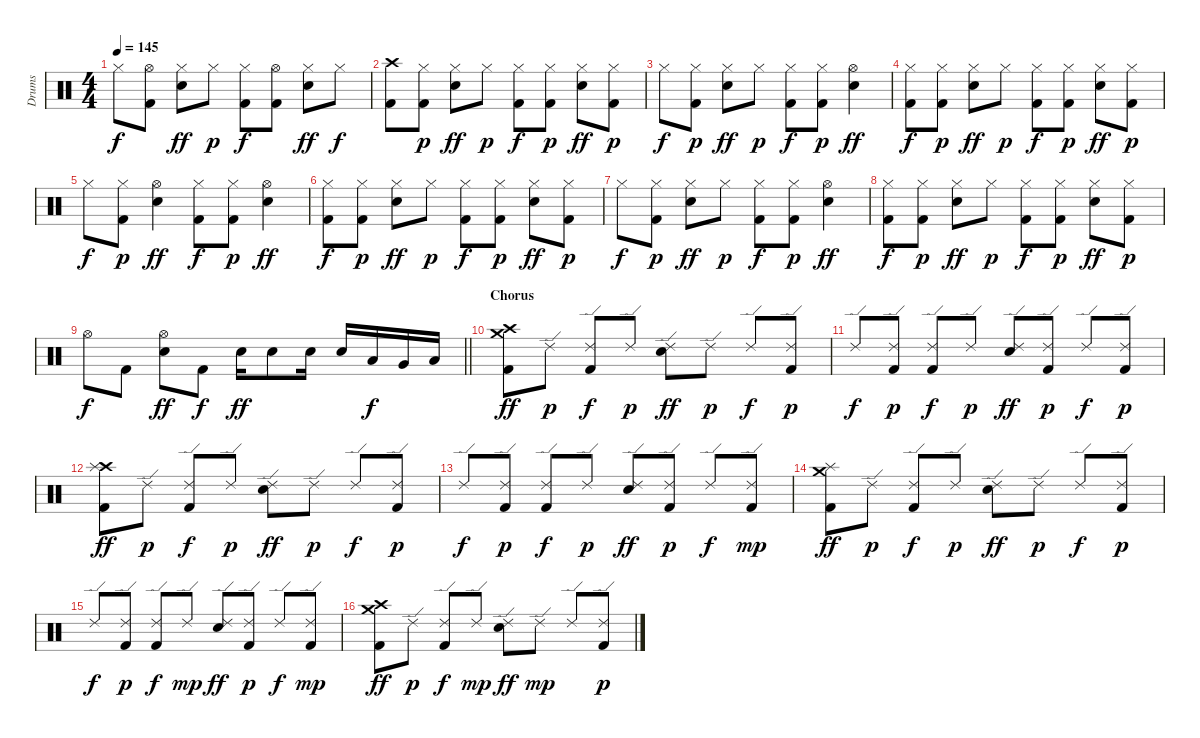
\track ("Drums" "Drums") {instrument percussion}
\staff {score}
\articulation defaults
\ts (4 4)
\tempo 145
\clef neutral
\ks c "Hi-Hat (closed)".8{dy f}
("Hi-Hat (open)" "Kick (hit) 2").8 ("Hi-Hat (closed)" "Snare (hit) 2").8{dy ff} "Hi-Hat (closed)".8{dy p} ("Hi-Hat (closed)" "Kick (hit) 2").8{dy f} ("Hi-Hat (open)" "Kick (hit) 2").8 ("Hi-Hat (closed)" "Snare (hit) 2").8{dy ff} "Hi-Hat (closed)".8{dy f} |
("Crash high (hit)" "Kick (hit) 2").8 ("Hi-Hat (closed)" "Kick (hit) 2").8{dy p} ("Hi-Hat (closed)" "Snare (hit) 2").8{dy ff} "Hi-Hat (closed)".8{dy p} ("Hi-Hat (closed)" "Kick (hit) 2").8{dy f} ("Hi-Hat (closed)" "Kick (hit) 2").8{dy p} ("Hi-Hat (closed)" "Snare (hit) 2").8{dy ff} ("Hi-Hat (closed)" "Kick (hit) 2").8{dy p} |
"Hi-Hat (closed)".8{dy f} ("Hi-Hat (closed)" "Kick (hit) 2").8{dy p} ("Hi-Hat (closed)" "Snare (hit) 2").8{dy ff} "Hi-Hat (closed)".8{dy p} ("Hi-Hat (closed)" "Kick (hit) 2").8{dy f} ("Hi-Hat (closed)" "Kick (hit) 2").8{dy p} ("Hi-Hat (open)" "Snare (hit) 2").4{dy ff} |
("Hi-Hat (closed)" "Kick (hit) 2").8{dy f} ("Hi-Hat (closed)" "Kick (hit) 2").8{dy p} ("Hi-Hat (closed)" "Snare (hit) 2").8{dy ff} "Hi-Hat (closed)".8{dy p} ("Hi-Hat (closed)" "Kick (hit) 2").8{dy f} ("Hi-Hat (closed)" "Kick (hit) 2").8{dy p} ("Hi-Hat (closed)" "Snare (hit) 2").8{dy ff} ("Hi-Hat (closed)" "Kick (hit) 2").8{dy p} |
"Hi-Hat (closed)".8{dy f} ("Hi-Hat (closed)" "Kick (hit) 2").8{dy p} ("Hi-Hat (open)" "Snare (hit) 2").4{dy ff} ("Hi-Hat (closed)" "Kick (hit) 2").8{dy f} ("Hi-Hat (closed)" "Kick (hit) 2").8{dy p} ("Hi-Hat (open)" "Snare (hit) 2").4{dy ff} |
("Hi-Hat (closed)" "Kick (hit) 2").8{dy f} ("Hi-Hat (closed)" "Kick (hit) 2").8{dy p} ("Hi-Hat (closed)" "Snare (hit) 2").8{dy ff} "Hi-Hat (closed)".8{dy p} ("Hi-Hat (closed)" "Kick (hit) 2").8{dy f} ("Hi-Hat (closed)" "Kick (hit) 2").8{dy p} ("Hi-Hat (closed)" "Snare (hit) 2").8{dy ff} ("Hi-Hat (closed)" "Kick (hit) 2").8{dy p} |
"Hi-Hat (closed)".8{dy f} ("Hi-Hat (closed)" "Kick (hit) 2").8{dy p} ("Hi-Hat (closed)" "Snare (hit) 2").8{dy ff} "Hi-Hat (closed)".8{dy p} ("Hi-Hat (closed)" "Kick (hit) 2").8{dy f} ("Hi-Hat (closed)" "Kick (hit) 2").8{dy p} ("Hi-Hat (open)" "Snare (hit) 2").4{dy ff} |
("Hi-Hat (closed)" "Kick (hit) 2").8{dy f} ("Hi-Hat (closed)" "Kick (hit) 2").8{dy p} ("Hi-Hat (closed)" "Snare (hit) 2").8{dy ff} "Hi-Hat (closed)".8{dy p} ("Hi-Hat (closed)" "Kick (hit) 2").8{dy f} ("Hi-Hat (closed)" "Kick (hit) 2").8{dy p} ("Hi-Hat (closed)" "Snare (hit) 2").8{dy ff} ("Hi-Hat (closed)" "Kick (hit) 2").8{dy p} |
\barLineRight lightlight "Hi-Hat (open)".8{dy f} "Kick (hit) 2".8
("Hi-Hat (open)" "Snare (hit) 2").8{dy ff} "Kick (hit) 2".8{dy f} "Snare (hit) 2".16{dy ff} "Snare (hit) 2".8 "Snare (hit) 2".16 "Snare (hit) 2".16 "Low Tom (hit)".16{dy f} "Very Low Tom (hit)".16 "Low Floor Tom (hit)".16 |
\section ("" "Chorus")
("Crash high (hit)" "Crash medium (hit)" "Kick (hit) 2").8{dy ff} "Ride (edge) 2".8{dy p} ("Ride (edge) 2" "Kick (hit) 2").8{dy f} "Ride (edge) 2".8{dy p} ("Ride (edge) 2" "Snare (hit) 2").8{dy ff} "Ride (edge) 2".8{dy p} "Ride (edge) 2".8{dy f} ("Ride (edge) 2" "Kick (hit) 2").8{dy p} |
"Ride (edge) 2".8{dy f} ("Ride (edge) 2" "Kick (hit) 2").8{dy p} ("Ride (edge) 2" "Kick (hit) 2").8{dy f} "Ride (edge) 2".8{dy p} ("Ride (edge) 2" "Snare (hit) 2").8{dy ff} ("Ride (edge) 2" "Kick (hit) 2").8{dy p} "Ride (edge) 2".8{dy f} ("Ride (edge) 2" "Kick (hit) 2").8{dy p} |
("Crash high (hit)" "Splash (hit)" "Kick (hit) 2").8{dy ff} "Ride (edge) 2".8{dy p} ("Ride (edge) 2" "Kick (hit) 2").8{dy f} "Ride (edge) 2".8{dy p} ("Ride (edge) 2" "Snare (hit) 2").8{dy ff} "Ride (edge) 2".8{dy p} "Ride (edge) 2".8{dy f} ("Ride (edge) 2" "Kick (hit) 2").8{dy p} |
"Ride (edge) 2".8{dy f} ("Ride (edge) 2" "Kick (hit) 2").8{dy p} ("Ride (edge) 2" "Kick (hit) 2").8{dy f} "Ride (edge) 2".8{dy p} ("Ride (edge) 2" "Snare (hit) 2").8{dy ff} ("Ride (edge) 2" "Kick (hit) 2").8{dy p} "Ride (edge) 2".8{dy f} ("Ride (edge) 2" "Kick (hit) 2").8{dy mp} |
("Crash medium (hit)" "Splash (hit)" "Kick (hit) 2").8{dy ff} "Ride (edge) 2".8{dy p} ("Ride (edge) 2" "Kick (hit) 2").8{dy f} "Ride (edge) 2".8{dy p} ("Ride (edge) 2" "Snare (hit) 2").8{dy ff} "Ride (edge) 2".8{dy p} "Ride (edge) 2".8{dy f} ("Ride (edge) 2" "Kick (hit) 2").8{dy p} |
"Ride (edge) 2".8{dy f} ("Ride (edge) 2" "Kick (hit) 2").8{dy p} ("Ride (edge) 2" "Kick (hit) 2").8{dy f} "Ride (edge) 2".8{dy mp} ("Ride (edge) 2" "Snare (hit) 2").8{dy ff} ("Ride (edge) 2" "Kick (hit) 2").8{dy p} "Ride (edge) 2".8{dy f} ("Ride (edge) 2" "Kick (hit) 2").8{dy mp} |
("Crash high (hit)" "Crash medium (hit)" "Kick (hit) 2").8{dy ff} "Ride (edge) 2".8{dy p} ("Ride (edge) 2" "Kick (hit) 2").8{dy f} "Ride (edge) 2".8{dy mp} ("Ride (edge) 2" "Snare (hit) 2").8{dy ff} "Ride (edge) 2".8{dy mp} "Ride (edge) 2".8 ("Ride (edge) 2" "Kick (hit) 2").8{dy p}
